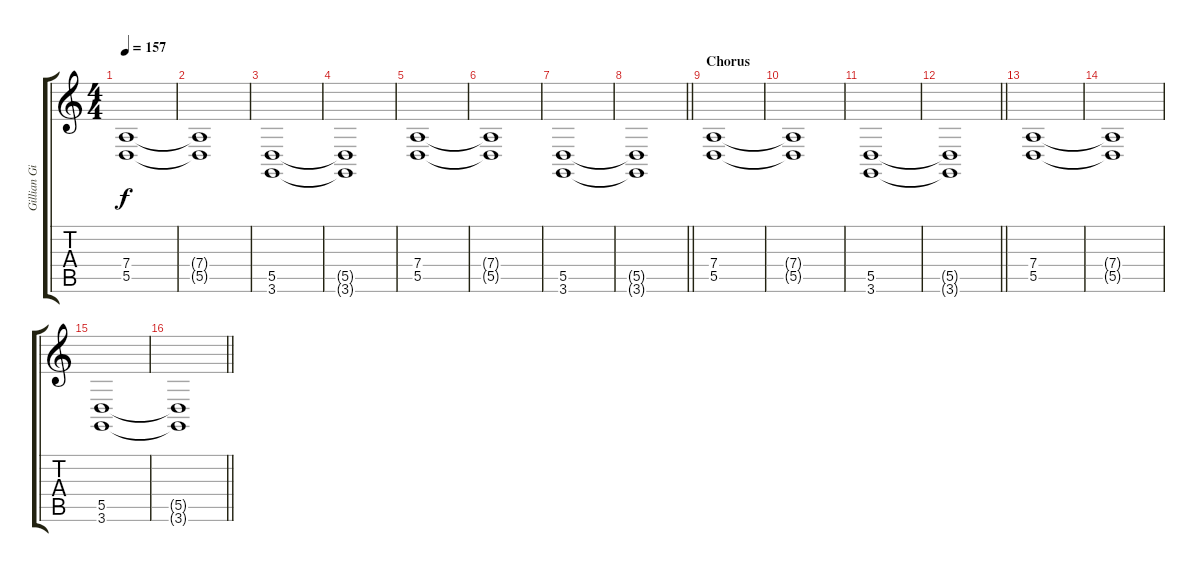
\track ("Gillian Gilbert" "Gillian Gi") {instrument stringensemble1}
\staff {score tabs}
\tuning (E4 B3 G3 D3 A2 E2) {hide}
\ts (4 4)
\tempo 157
\clef g2
\ks c
(7.4 5.5).1{dy f} |
(7.4{t} 5.5{t}).1 |
(5.5 3.6).1 |
(5.5{t} 3.6{t}).1 |
(7.4 5.5).1 |
(7.4{t} 5.5{t}).1 |
(5.5 3.6).1 |
\barLineRight lightlight
(5.5{t} 3.6{t}).1 |
\section ("" "Chorus")
(7.4 5.5).1 |
(7.4{t} 5.5{t}).1 |
(5.5 3.6).1 |
\barLineRight lightlight
(5.5{t} 3.6{t}).1 |
(7.4 5.5).1 |
(7.4{t} 5.5{t}).1 |
(5.5 3.6).1 |
\barLineRight lightlight
(5.5{t} 3.6{t}).1
